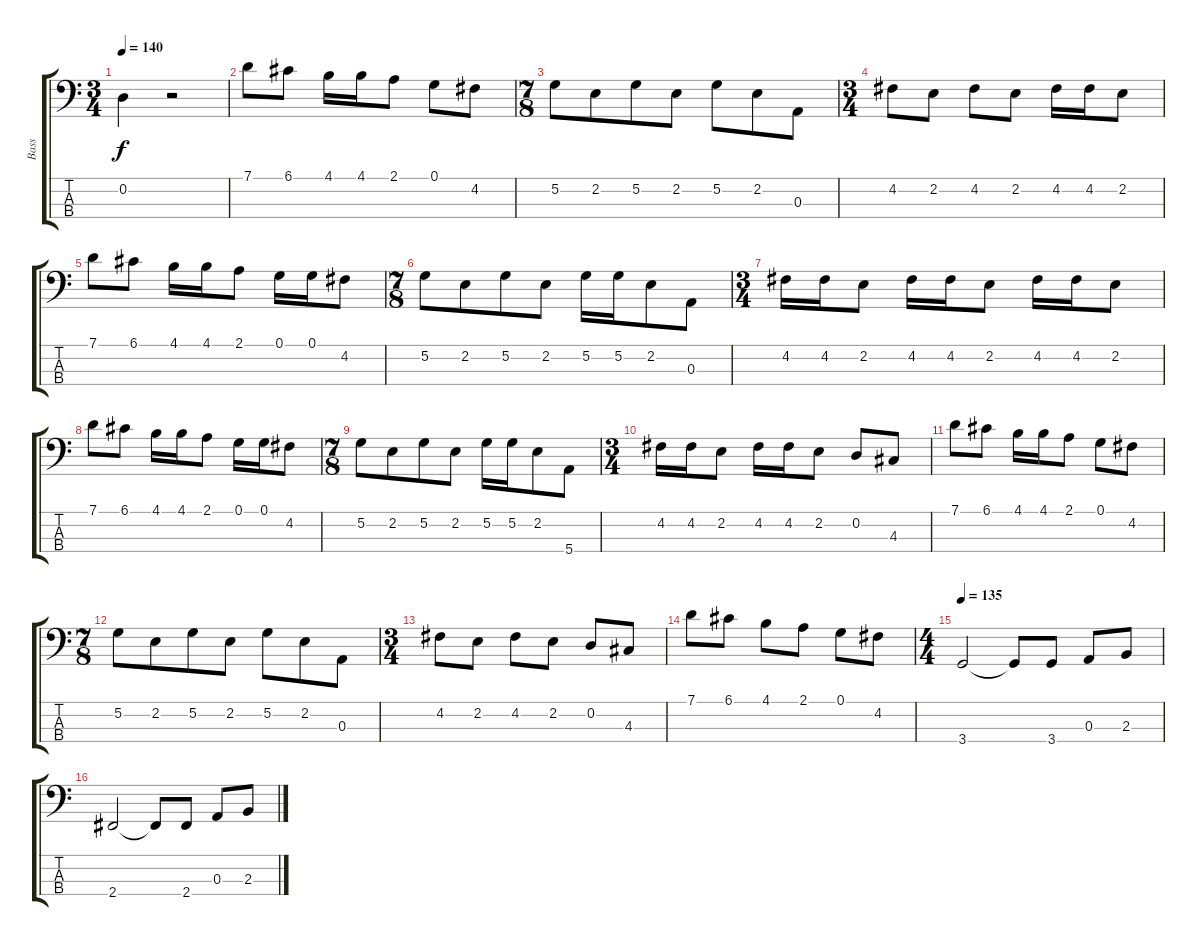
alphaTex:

\track ("Bass" "Bass") {instrument electricbasspick}
\staff {score tabs}
\tuning (G2 D2 A1 E1) {hide}
\ts (3 4)
\tempo 140
\clef f4
\ks c
0.2.4{dy f} r.2 |
7.1.8 6.1.8 4.1.16 4.1.16 2.1.8 0.1.8 4.2.8 |
\ts (7 8)
5.2.8 2.2.8 5.2.8 2.2.8 5.2.8 2.2.8 0.3.8 |
\ts (3 4)
4.2.8 2.2.8 4.2.8 2.2.8 4.2.16 4.2.16 2.2.8 |
7.1.8 6.1.8 4.1.16 4.1.16 2.1.8 0.1.16 0.1.16 4.2.8 |
\ts (7 8)
5.2.8 2.2.8 5.2.8 2.2.8 5.2.16 5.2.16 2.2.8 0.3.8 |
\ts (3 4)
4.2.16 4.2.16 2.2.8 4.2.16 4.2.16 2.2.8 4.2.16 4.2.16 2.2.8 |
7.1.8 6.1.8 4.1.16 4.1.16 2.1.8 0.1.16 0.1.16 4.2.8 |
\ts (7 8)
5.2.8 2.2.8 5.2.8 2.2.8 5.2.16 5.2.16 2.2.8 5.4.8 |
\ts (3 4)
4.2.16 4.2.16 2.2.8 4.2.16 4.2.16 2.2.8 0.2.8 4.3.8 |
7.1.8 6.1.8 4.1.16 4.1.16 2.1.8 0.1.8 4.2.8 |
\ts (7 8)
5.2.8 2.2.8 5.2.8 2.2.8 5.2.8 2.2.8 0.3.8 |
\ts (3 4)
4.2.8 2.2.8 4.2.8 2.2.8 0.2.8 4.3.8 |
7.1.8 6.1.8 4.1.8 2.1.8 0.1.8 4.2.8 |
\ts (4 4)
\tempo 135
3.4.2 3.4{t}.8 3.4.8 0.3.8 2.3.8 |
2.4.2 2.4{t}.8 2.4.8 0.3.8 2.3.8
